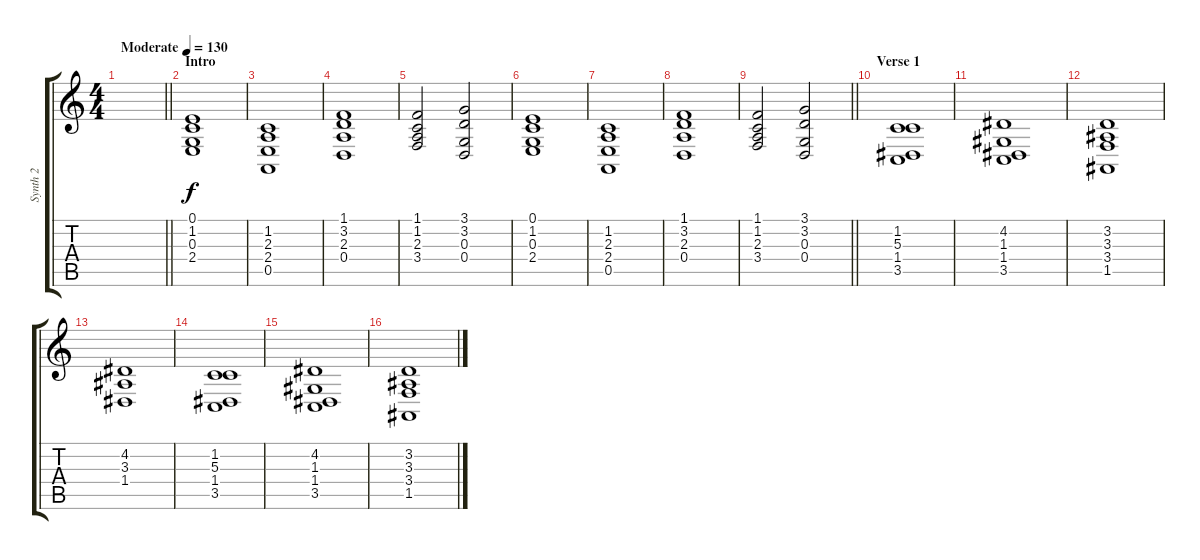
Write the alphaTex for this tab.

\track ("Synth 2" "Synth 2") {instrument stringensemble1}
\staff {score tabs}
\tuning (E4 B3 G3 D3 A2 E2) {hide}
\ts (4 4)
\tempo (130 "Moderate")
\clef g2
\barLineRight lightlight
\ks c
|
\section ("" "Intro")
(0.1 1.2 0.3 2.4).1 |
(1.2 2.3 2.4 0.5).1 |
(1.1 3.2 2.3 0.4).1 |
(1.1 1.2 2.3 3.4).2 (3.1 3.2 0.3 0.4).2 |
(0.1 1.2 0.3 2.4).1 |
(1.2 2.3 2.4 0.5).1 |
(1.1 3.2 2.3 0.4).1 |
\barLineRight lightlight
(1.1 1.2 2.3 3.4).2 (3.1 3.2 0.3 0.4).2 |
\section ("" "Verse 1")
(1.2 5.3 1.4 3.5).1 |
(4.2 1.3 1.4 3.5).1 |
(3.2 3.3 3.4 1.5).1 |
(4.2 3.3 1.4).1 |
(1.2 5.3 1.4 3.5).1 |
(4.2 1.3 1.4 3.5).1 |
(3.2 3.3 3.4 1.5).1
